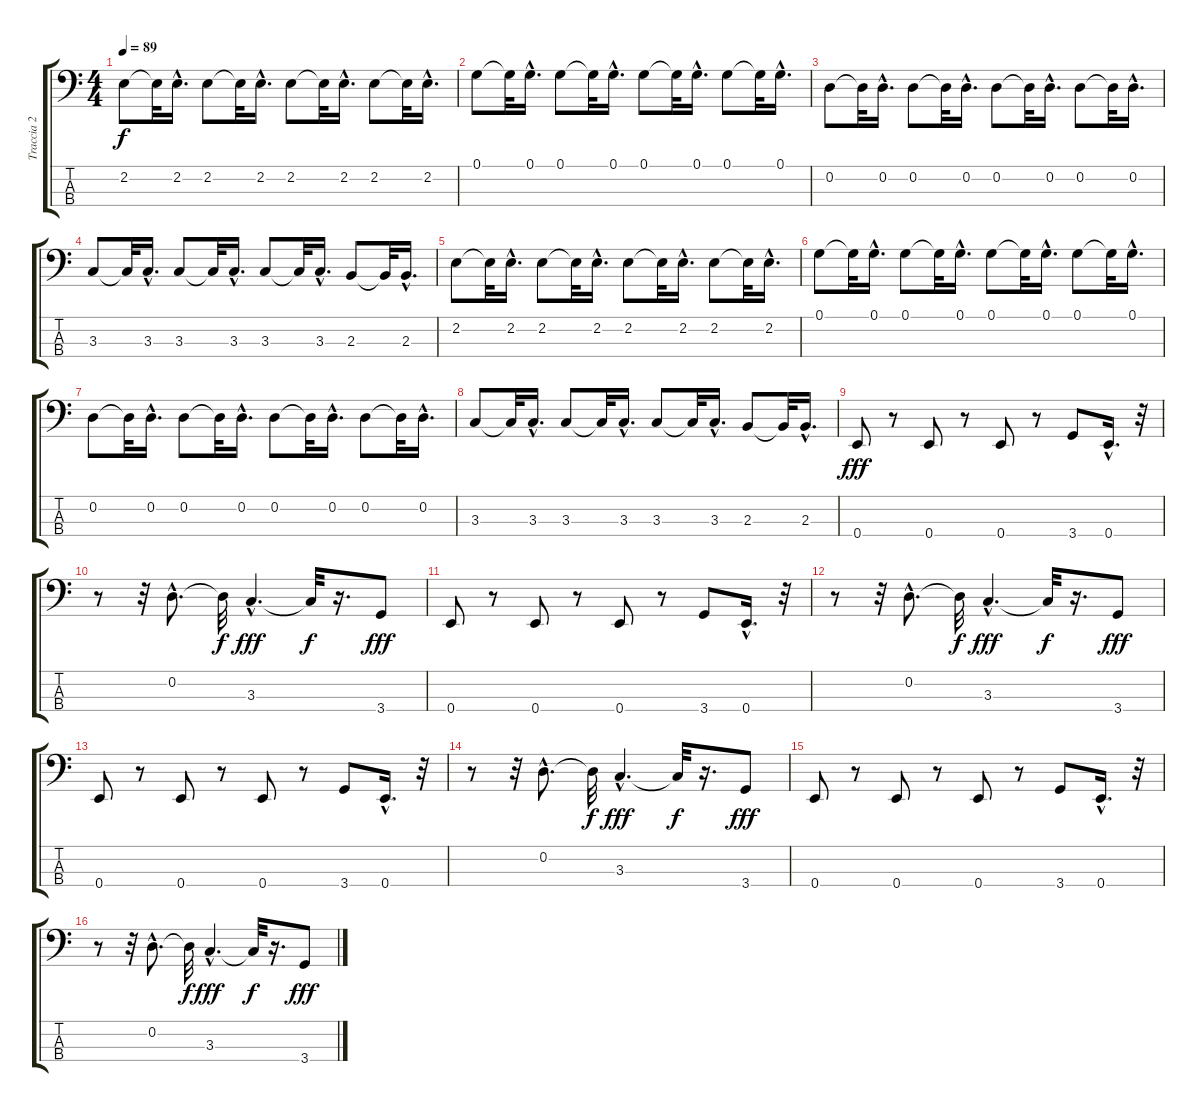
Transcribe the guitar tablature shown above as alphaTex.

\track ("Traccia 2" "Traccia 2") {instrument electricbassfinger}
\staff {score tabs}
\tuning (G2 D2 A1 E1) {hide}
\ts (4 4)
\tempo 89
\clef f4
\ks c
2.2.8{dy f} 2.2{t}.32 2.2{hac}.16{d} 2.2.8 2.2{t}.32 2.2{hac}.16{d} 2.2.8 2.2{t}.32 2.2{hac}.16{d} 2.2.8 2.2{t}.32 2.2{hac}.16{d} |
0.1.8 0.1{t}.32 0.1{hac}.16{d} 0.1.8 0.1{t}.32 0.1{hac}.16{d} 0.1.8 0.1{t}.32 0.1{hac}.16{d} 0.1.8 0.1{t}.32 0.1{hac}.16{d} |
0.2.8 0.2{t}.32 0.2{hac}.16{d} 0.2.8 0.2{t}.32 0.2{hac}.16{d} 0.2.8 0.2{t}.32 0.2{hac}.16{d} 0.2.8 0.2{t}.32 0.2{hac}.16{d} |
3.3.8 3.3{t}.32 3.3{hac}.16{d} 3.3.8 3.3{t}.32 3.3{hac}.16{d} 3.3.8 3.3{t}.32 3.3{hac}.16{d} 2.3.8 2.3{t}.32 2.3{hac}.16{d} |
2.2.8 2.2{t}.32 2.2{hac}.16{d} 2.2.8 2.2{t}.32 2.2{hac}.16{d} 2.2.8 2.2{t}.32 2.2{hac}.16{d} 2.2.8 2.2{t}.32 2.2{hac}.16{d} |
0.1.8 0.1{t}.32 0.1{hac}.16{d} 0.1.8 0.1{t}.32 0.1{hac}.16{d} 0.1.8 0.1{t}.32 0.1{hac}.16{d} 0.1.8 0.1{t}.32 0.1{hac}.16{d} |
0.2.8 0.2{t}.32 0.2{hac}.16{d} 0.2.8 0.2{t}.32 0.2{hac}.16{d} 0.2.8 0.2{t}.32 0.2{hac}.16{d} 0.2.8 0.2{t}.32 0.2{hac}.16{d} |
3.3.8 3.3{t}.32 3.3{hac}.16{d} 3.3.8 3.3{t}.32 3.3{hac}.16{d} 3.3.8 3.3{t}.32 3.3{hac}.16{d} 2.3.8 2.3{t}.32 2.3{hac}.16{d} |
0.4.8{dy fff} r.8 0.4.8 r.8 0.4.8 r.8 3.4.8 0.4{hac}.16{d} r.32 |
r.8 r.32 0.2{hac}.8{d} 0.2{t}.32{dy f} 3.3{hac}.4{d dy fff} 3.3{t}.32{dy f} r.16{d} 3.4.8{dy fff} |
0.4.8 r.8 0.4.8 r.8 0.4.8 r.8 3.4.8 0.4{hac}.16{d} r.32 |
r.8 r.32 0.2{hac}.8{d} 0.2{t}.32{dy f} 3.3{hac}.4{d dy fff} 3.3{t}.32{dy f} r.16{d} 3.4.8{dy fff} |
0.4.8 r.8 0.4.8 r.8 0.4.8 r.8 3.4.8 0.4{hac}.16{d} r.32 |
r.8 r.32 0.2{hac}.8{d} 0.2{t}.32{dy f} 3.3{hac}.4{d dy fff} 3.3{t}.32{dy f} r.16{d} 3.4.8{dy fff} |
0.4.8 r.8 0.4.8 r.8 0.4.8 r.8 3.4.8 0.4{hac}.16{d} r.32 |
r.8 r.32 0.2{hac}.8{d} 0.2{t}.32{dy f} 3.3{hac}.4{d dy fff} 3.3{t}.32{dy f} r.16{d} 3.4.8{dy fff}
